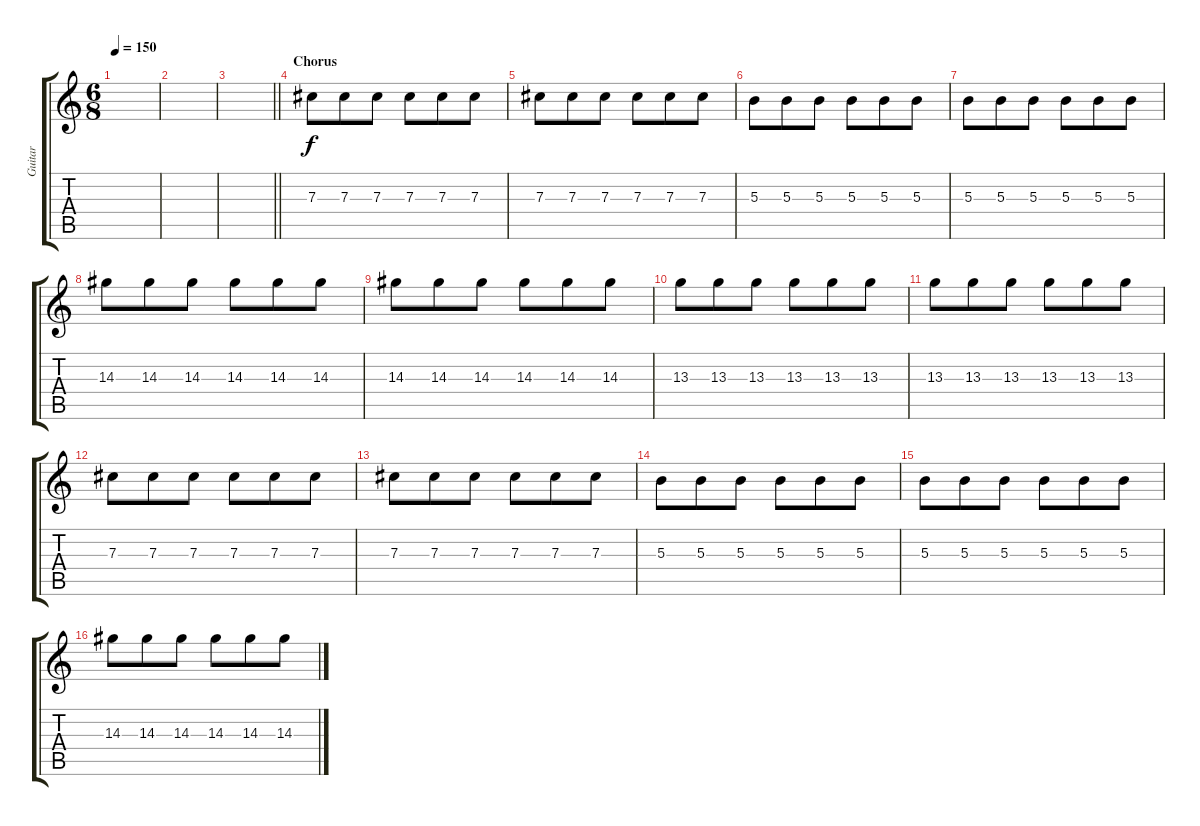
\track ("Guitar" "Guitar") {instrument distortionguitar}
\staff {score tabs}
\tuning (Eb4 Bb3 Gb3 Db3 Ab2 Eb2) {hide}
\ts (6 8)
\tempo 150
\clef g2
\ks c
|
|
\barLineRight lightlight
|
\section ("" "Chorus")
7.3.8{instrument distortionguitar} 7.3.8 7.3.8 7.3.8 7.3.8 7.3.8 |
7.3.8 7.3.8 7.3.8 7.3.8 7.3.8 7.3.8 |
5.3.8 5.3.8 5.3.8 5.3.8 5.3.8 5.3.8 |
5.3.8 5.3.8 5.3.8 5.3.8 5.3.8 5.3.8 |
14.3.8 14.3.8 14.3.8 14.3.8 14.3.8 14.3.8 |
14.3.8 14.3.8 14.3.8 14.3.8 14.3.8 14.3.8 |
13.3.8 13.3.8 13.3.8 13.3.8 13.3.8 13.3.8 |
13.3.8 13.3.8 13.3.8 13.3.8 13.3.8 13.3.8 |
7.3.8 7.3.8 7.3.8 7.3.8 7.3.8 7.3.8 |
7.3.8 7.3.8 7.3.8 7.3.8 7.3.8 7.3.8 |
5.3.8 5.3.8 5.3.8 5.3.8 5.3.8 5.3.8 |
5.3.8 5.3.8 5.3.8 5.3.8 5.3.8 5.3.8 |
14.3.8 14.3.8 14.3.8 14.3.8 14.3.8 14.3.8
